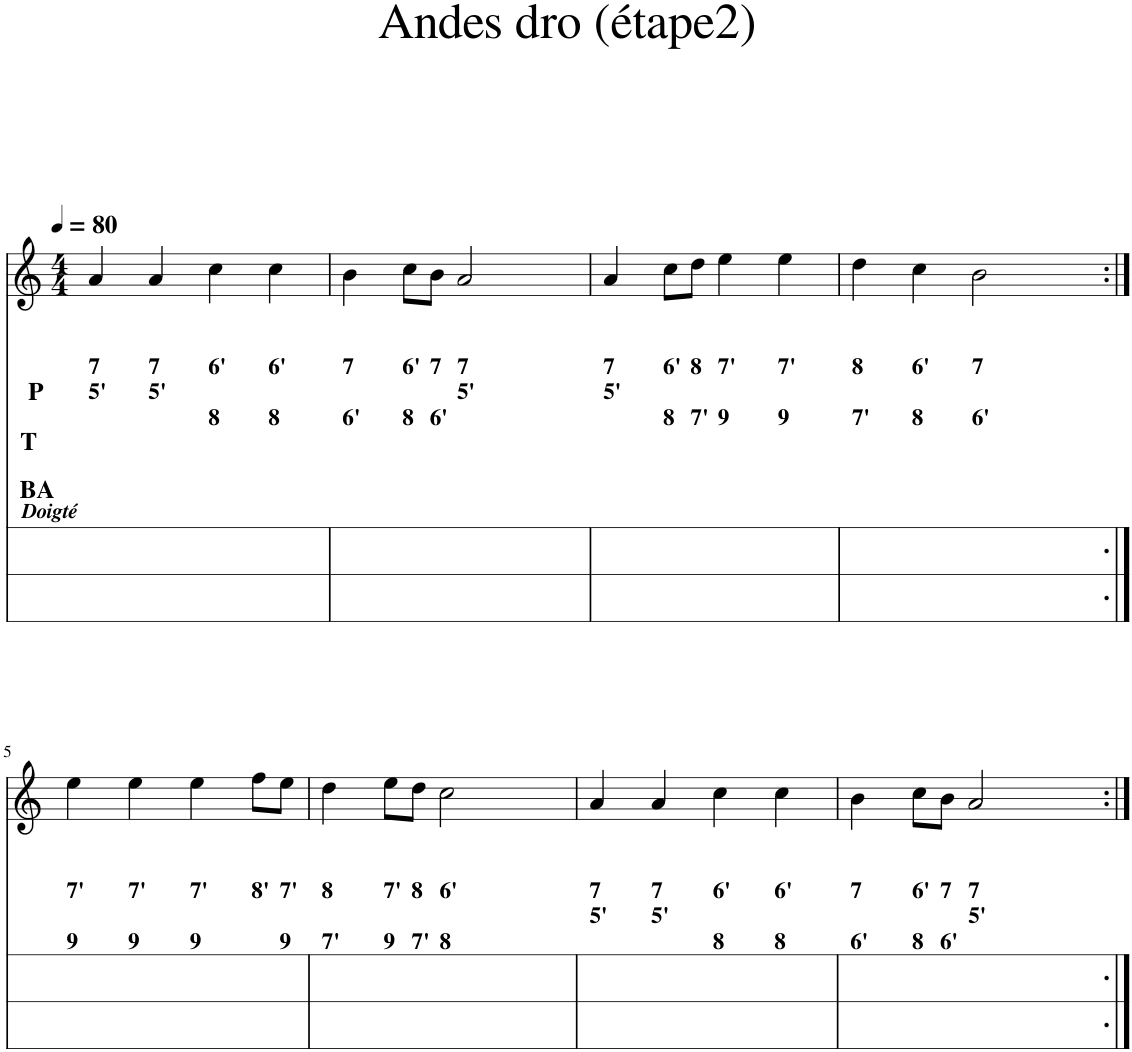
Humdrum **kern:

**kern	**kern
*part2	*part1
*staff2	*staff1
*I"Guitare classique [Tablature]	*I"Accordéon
*	*I'Acc
*stria3	*
*	*clefG2
*k[]	*k[]
*M4/4	*M4/4
*MM80	*MM80
=1	=1
!	!LO:TX:b:B:t=P
!	!LO:TX:b:B:t=T
!	!LO:TX:b:B:t=BA
!	!LO:TX:b:Bi:t=Doigté
!	!LO:TX:b:t=7
!	!LO:TX:b:t=5'
1r	4a/
!	!LO:TX:b:t=7
!	!LO:TX:b:t=5'
.	4a/
!	!LO:TX:b:t=6'
!	!LO:TX:b:t=8
.	4cc\
!	!LO:TX:b:t=6'
!	!LO:TX:b:t=8
.	4cc\
=2	=2
!	!LO:TX:b:t=7
!	!LO:TX:b:t=6'
1r	4b\
!	!LO:TX:b:t=6'
!	!LO:TX:b:t=8
.	8cc\L
!	!LO:TX:b:t=7
!	!LO:TX:b:t=6'
.	8b\J
!	!LO:TX:b:t=7
!	!LO:TX:b:t=5'
.	2a/
=3	=3
!	!LO:TX:b:t=7
!	!LO:TX:b:t=5'
1r	4a/
!	!LO:TX:b:t=6'
!	!LO:TX:b:t=8
.	8cc\L
!	!LO:TX:b:t=8
!	!LO:TX:b:t=7'
.	8dd\J
!	!LO:TX:b:t=7'
!	!LO:TX:b:t=9
.	4ee\
!	!LO:TX:b:t=7'
!	!LO:TX:b:t=9
.	4ee\
=4	=4
!	!LO:TX:b:t=8
!	!LO:TX:b:t=7'
1r	4dd\
!	!LO:TX:b:t=6'
!	!LO:TX:b:t=8
.	4cc\
!	!LO:TX:b:t=7
!	!LO:TX:b:t=6'
.	2b\
!!LO:LB:g=z
=5:|!	=5:|!
!	!LO:TX:b:t=7'
!	!LO:TX:b:t=9
1r	4ee\
!	!LO:TX:b:t=7'
!	!LO:TX:b:t=9
.	4ee\
!	!LO:TX:b:t=7'
!	!LO:TX:b:t=9
.	4ee\
!	!LO:TX:b:t=8'
.	8ff\L
!	!LO:TX:b:t=7'
!	!LO:TX:b:t=9
.	8ee\J
=6	=6
!	!LO:TX:b:t=8
!	!LO:TX:b:t=7'
1r	4dd\
!	!LO:TX:b:t=7'
!	!LO:TX:b:t=9
.	8ee\L
!	!LO:TX:b:t=8
!	!LO:TX:b:t=7'
.	8dd\J
!	!LO:TX:b:t=6'
!	!LO:TX:b:t=8
.	2cc\
=7	=7
!	!LO:TX:b:t=7
!	!LO:TX:b:t=5'
1r	4a/
!	!LO:TX:b:t=7
!	!LO:TX:b:t=5'
.	4a/
!	!LO:TX:b:t=6'
!	!LO:TX:b:t=8
.	4cc\
!	!LO:TX:b:t=6'
!	!LO:TX:b:t=8
.	4cc\
=8	=8
!	!LO:TX:b:t=7
!	!LO:TX:b:t=6'
1r	4b\
!	!LO:TX:b:t=6'
!	!LO:TX:b:t=8
.	8cc\L
!	!LO:TX:b:t=7
!	!LO:TX:b:t=6'
.	8b\J
!	!LO:TX:b:t=7
!	!LO:TX:b:t=5'
.	2a/
=:|!	=:|!
*-	*-
